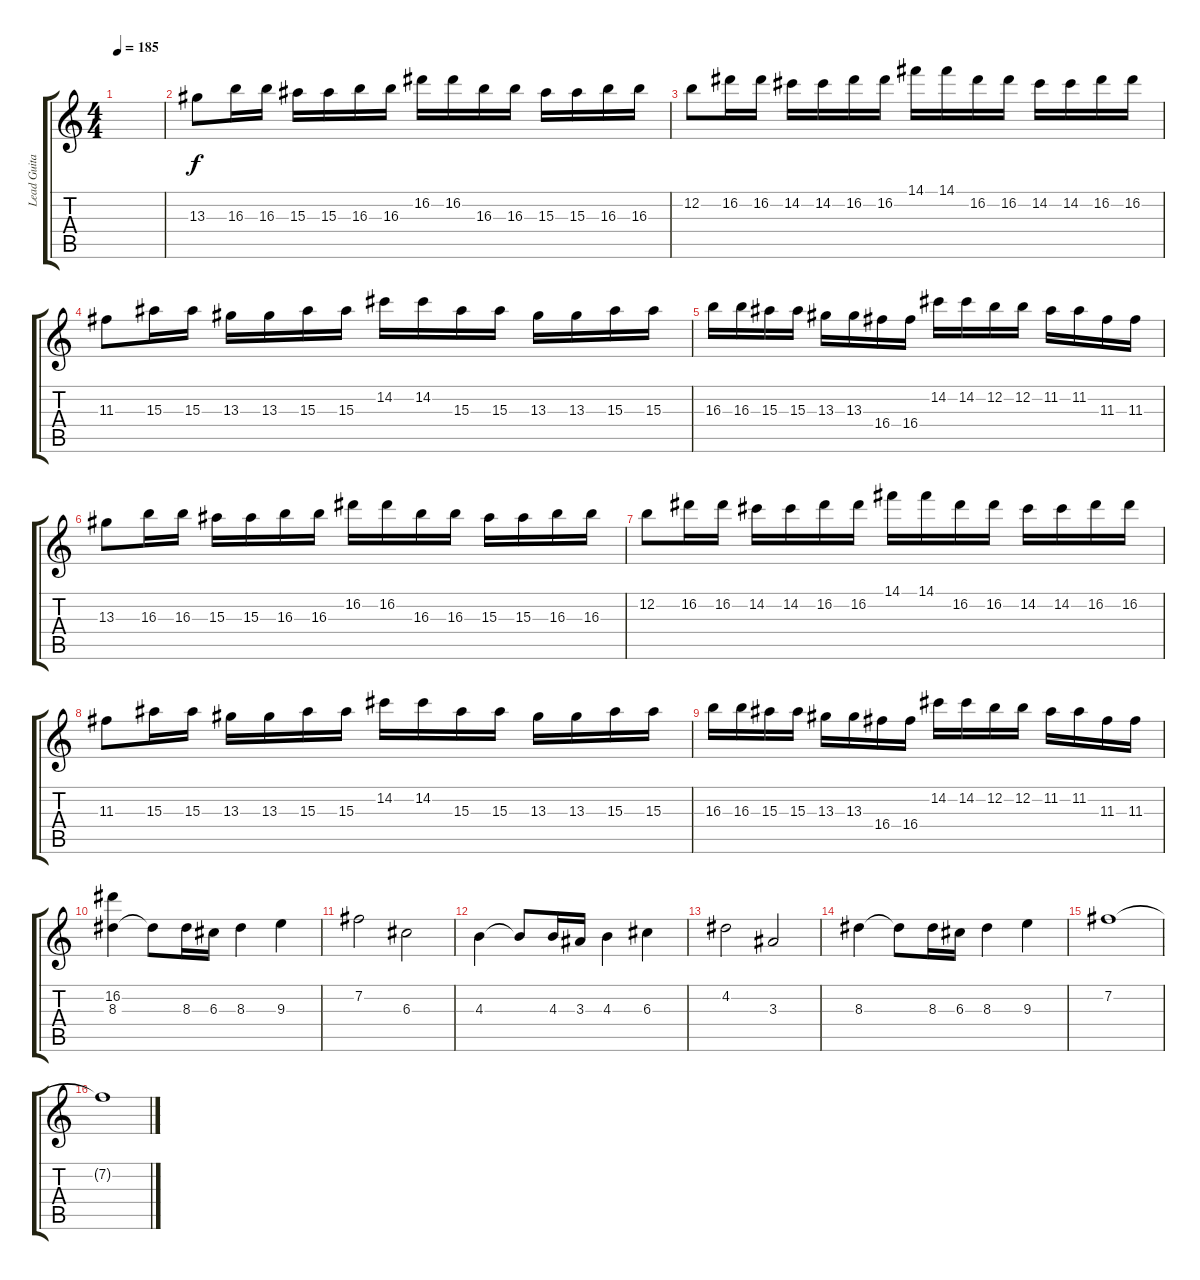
\track ("Lead Guitar, Enrik Garcia" "Lead Guita") {instrument distortionguitar}
\staff {score tabs}
\tuning (E4 B3 G3 D3 A2 D2) {hide}
\ts (4 4)
\tempo 185
\clef g2
\ks c
|
13.3.8 16.3.16 16.3.16 15.3.16 15.3.16 16.3.16 16.3.16 16.2.16 16.2.16 16.3.16 16.3.16 15.3.16 15.3.16 16.3.16 16.3.16 |
12.2.8 16.2.16 16.2.16 14.2.16 14.2.16 16.2.16 16.2.16 14.1.16 14.1.16 16.2.16 16.2.16 14.2.16 14.2.16 16.2.16 16.2.16 |
11.3.8 15.3.16 15.3.16 13.3.16 13.3.16 15.3.16 15.3.16 14.2.16 14.2.16 15.3.16 15.3.16 13.3.16 13.3.16 15.3.16 15.3.16 |
16.3.16 16.3.16 15.3.16 15.3.16 13.3.16 13.3.16 16.4.16 16.4.16 14.2.16 14.2.16 12.2.16 12.2.16 11.2.16 11.2.16 11.3.16 11.3.16 |
13.3.8 16.3.16 16.3.16 15.3.16 15.3.16 16.3.16 16.3.16 16.2.16 16.2.16 16.3.16 16.3.16 15.3.16 15.3.16 16.3.16 16.3.16 |
12.2.8 16.2.16 16.2.16 14.2.16 14.2.16 16.2.16 16.2.16 14.1.16 14.1.16 16.2.16 16.2.16 14.2.16 14.2.16 16.2.16 16.2.16 |
11.3.8 15.3.16 15.3.16 13.3.16 13.3.16 15.3.16 15.3.16 14.2.16 14.2.16 15.3.16 15.3.16 13.3.16 13.3.16 15.3.16 15.3.16 |
16.3.16 16.3.16 15.3.16 15.3.16 13.3.16 13.3.16 16.4.16 16.4.16 14.2.16 14.2.16 12.2.16 12.2.16 11.2.16 11.2.16 11.3.16 11.3.16 |
(16.2 8.3).4 8.3{t}.8 8.3.16 6.3.16 8.3.4 9.3.4 |
7.2.2 6.3.2 |
4.3.4 4.3{t}.8 4.3.16 3.3.16 4.3.4 6.3.4 |
4.2.2 3.3.2 |
8.3.4 8.3{t}.8 8.3.16 6.3.16 8.3.4 9.3.4 |
7.2.1 |
7.2{t}.1
